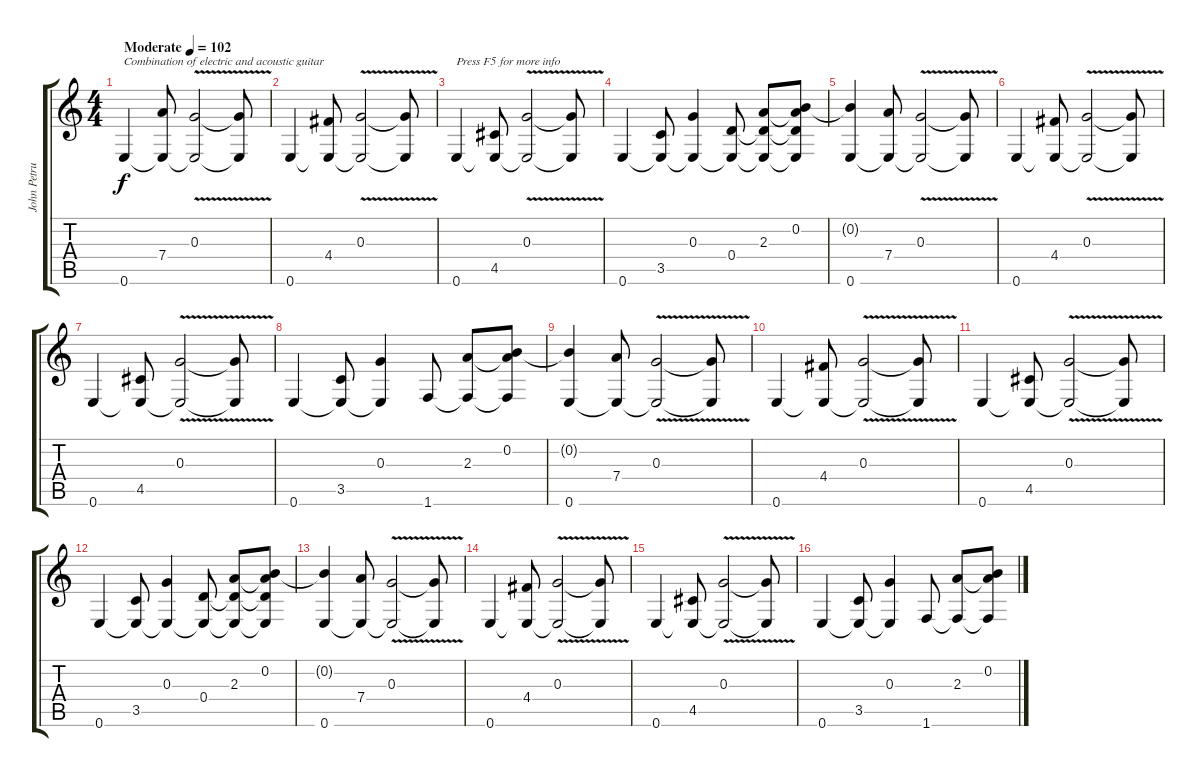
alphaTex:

\track ("John Petrucci Acoustic Guitar" "John Petru") {instrument acousticguitarsteel}
\staff {score tabs}
\tuning (E4 B3 G3 D3 A2 E2) {hide}
\ts (4 4)
\tempo (102 "Moderate")
\clef g2
\ks c
0.6.4{txt "Combination of electric and acoustic guitar" dy f instrument acousticguitarsteel} (7.4 0.6{t}).8 (0.3{v} 0.6{t}).2 (0.3{t} 0.6{t}).8 |
0.6.4 (4.4 0.6{t}).8 (0.3{v} 0.6{t}).2 (0.3{t} 0.6{t}).8 |
0.6.4{txt "Press F5 for more info"} (4.5 0.6{t}).8 (0.3{v} 0.6{t}).2 (0.3{t} 0.6{t}).8 |
0.6.4 (3.5 0.6{t}).8 (0.3 0.6{t}).4 (0.4 0.6{t}).8 (2.3 0.4{t} 0.6{t}).8 (0.2 2.3{t} 0.4{t} 0.6{t}).8 |
(0.2{t} 0.6).4 (7.4 0.6{t}).8 (0.3{v} 0.6{t}).2 (0.3{t} 0.6{t}).8 |
0.6.4 (4.4 0.6{t}).8 (0.3{v} 0.6{t}).2 (0.3{t} 0.6{t}).8 |
0.6.4 (4.5 0.6{t}).8 (0.3{v} 0.6{t}).2 (0.3{t} 0.6{t}).8 |
0.6.4 (3.5 0.6{t}).8 (0.3 0.6{t}).4 1.6.8 (2.3 1.6{t}).8 (0.2 2.3{t} 1.6{t}).8 |
(0.2{t} 0.6).4 (7.4 0.6{t}).8 (0.3{v} 0.6{t}).2 (0.3{t} 0.6{t}).8 |
0.6.4 (4.4 0.6{t}).8 (0.3{v} 0.6{t}).2 (0.3{t} 0.6{t}).8 |
0.6.4 (4.5 0.6{t}).8 (0.3{v} 0.6{t}).2 (0.3{t} 0.6{t}).8 |
0.6.4 (3.5 0.6{t}).8 (0.3 0.6{t}).4 (0.4 0.6{t}).8 (2.3 0.4{t} 0.6{t}).8 (0.2 2.3{t} 0.4{t} 0.6{t}).8 |
(0.2{t} 0.6).4 (7.4 0.6{t}).8 (0.3{v} 0.6{t}).2 (0.3{t} 0.6{t}).8 |
0.6.4 (4.4 0.6{t}).8 (0.3{v} 0.6{t}).2 (0.3{t} 0.6{t}).8 |
0.6.4 (4.5 0.6{t}).8 (0.3{v} 0.6{t}).2 (0.3{t} 0.6{t}).8 |
0.6.4 (3.5 0.6{t}).8 (0.3 0.6{t}).4 1.6.8 (2.3 1.6{t}).8 (0.2 2.3{t} 1.6{t}).8
